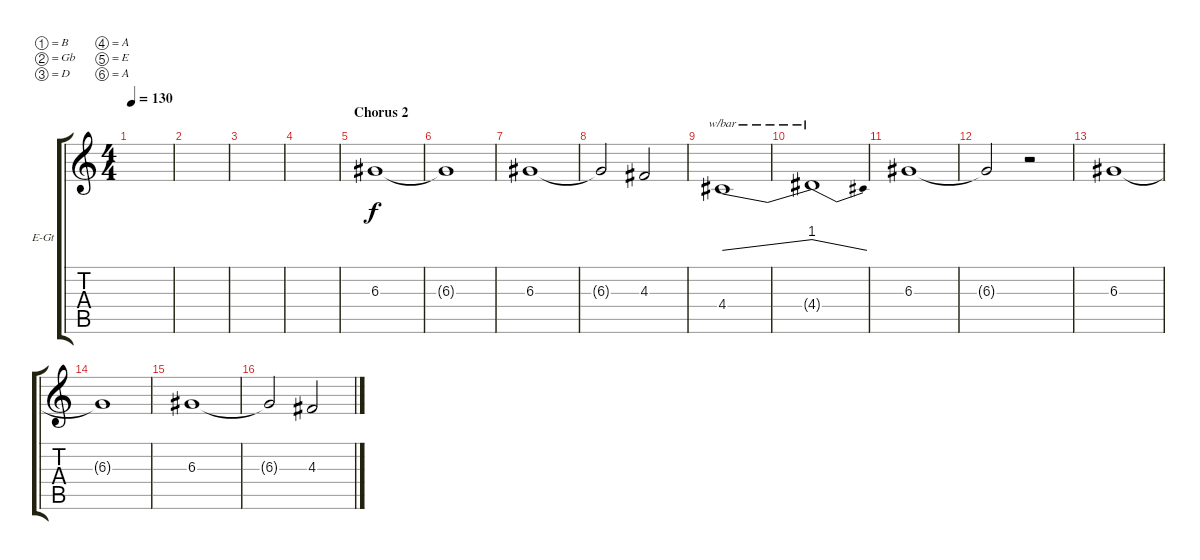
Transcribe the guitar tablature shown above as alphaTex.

\bracketExtendMode groupsimilarinstruments
\firstSystemTrackNameOrientation horizontal
\otherSystemsTrackNameOrientation horizontal
\track ("Electric Guitar" "E-Gt") {instrument overdrivenguitar}
\staff {score tabs}
\tuning (B3 Gb3 D3 A2 E2 A1)
\ts (4 4)
\tempo 130
\clef g2
\ks c
|
|
|
|
\section ("" "Chorus 2")
6.3.1 |
6.3{t}.1 |
6.3.1 |
6.3{t}.2 4.3.2 |
4.4.1{tbe (dive default 0 0 59.4 4)} |
4.4{t}.1{tbe (dive default 0 4 60 0)} |
6.3.1 |
6.3{t}.2 r.2 |
6.3.1 |
6.3{t}.1 |
6.3.1 |
6.3{t}.2 4.3.2
